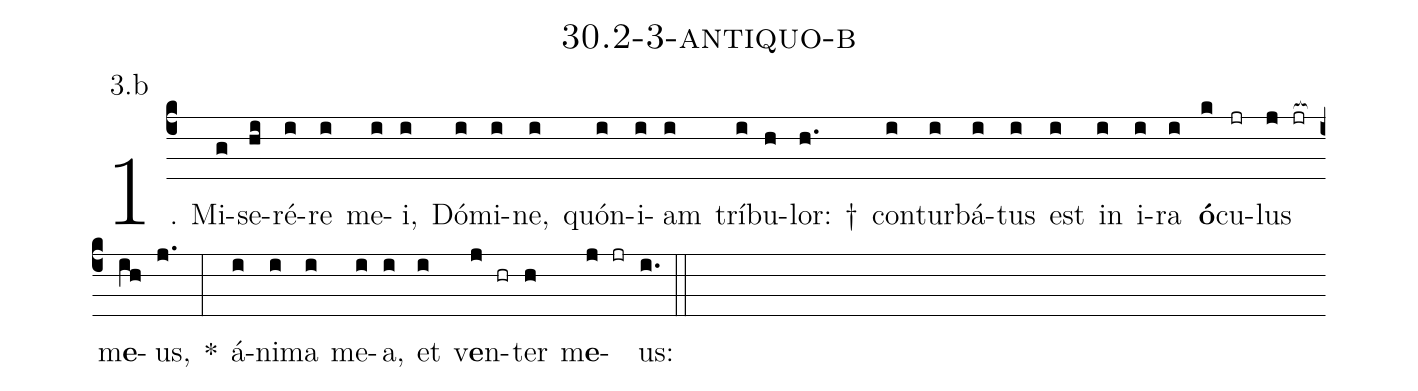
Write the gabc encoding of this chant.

name: 30.2-3-antiquo-b;
annotation: 3.b;
%%
(c4)1. Mi(g)se(hi)ré(i)re(i) me(i)i,(i) Dó(i)mi(i)ne,(i) quón(i)i(i)am(i) trí(i)bu(h)lor: †(h.) con(i)tur(i)bá(i)tus(i) est(i) in(i) i(i)ra(i) <b>ó</b>(k)cu(jr)lus(j jr[ocb:1{]) m<b>e</b>(ih[ocb:0}])us,(j.) *(:) á(i)ni(i)ma(i) me(i)a,(i) et(i) v<b>e</b>n(j hr)ter(h) m<b>e</b>(j jr)us:(i.) (::)
